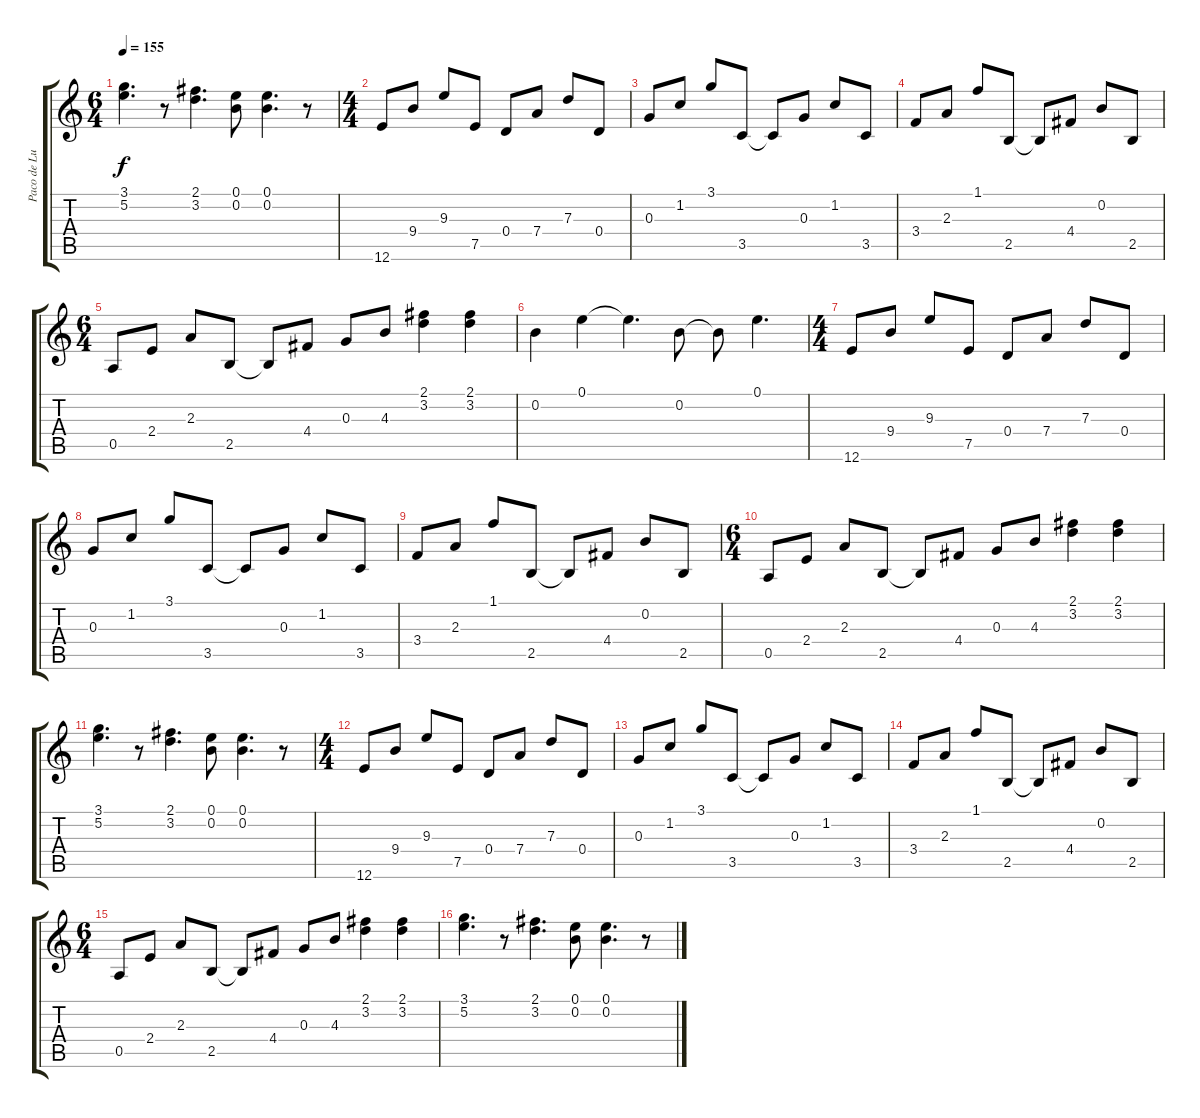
\track ("Paco de Lucia" "Paco de Lu") {instrument acousticguitarnylon}
\staff {score tabs}
\tuning (E4 B3 G3 D3 A2 E2) {hide}
\ts (6 4)
\tempo 155
\clef g2
\ks c
(3.1 5.2).4{d dy f} r.8 (2.1 3.2).4{d} (0.1 0.2).8 (0.1 0.2).4{d} r.8 |
\ts (4 4)
12.6.8 9.4.8 9.3.8 7.5.8 0.4.8 7.4.8 7.3.8 0.4.8 |
0.3.8 1.2.8 3.1.8 3.5.8 3.5{t}.8 0.3.8 1.2.8 3.5.8 |
3.4.8 2.3.8 1.1.8 2.5.8 2.5{t}.8 4.4.8 0.2.8 2.5.8 |
\ts (6 4)
0.5.8 2.4.8 2.3.8 2.5.8 2.5{t}.8 4.4.8 0.3.8 4.3.8 (2.1 3.2).4 (2.1 3.2).4 |
0.2.4 0.1.4 0.1{t}.4{d} 0.2.8 0.2{t}.8 0.1.4{d} |
\ts (4 4)
12.6.8 9.4.8 9.3.8 7.5.8 0.4.8 7.4.8 7.3.8 0.4.8 |
0.3.8 1.2.8 3.1.8 3.5.8 3.5{t}.8 0.3.8 1.2.8 3.5.8 |
3.4.8 2.3.8 1.1.8 2.5.8 2.5{t}.8 4.4.8 0.2.8 2.5.8 |
\ts (6 4)
0.5.8 2.4.8 2.3.8 2.5.8 2.5{t}.8 4.4.8 0.3.8 4.3.8 (2.1 3.2).4 (2.1 3.2).4 |
(3.1 5.2).4{d} r.8 (2.1 3.2).4{d} (0.1 0.2).8 (0.1 0.2).4{d} r.8 |
\ts (4 4)
12.6.8 9.4.8 9.3.8 7.5.8 0.4.8 7.4.8 7.3.8 0.4.8 |
0.3.8 1.2.8 3.1.8 3.5.8 3.5{t}.8 0.3.8 1.2.8 3.5.8 |
3.4.8 2.3.8 1.1.8 2.5.8 2.5{t}.8 4.4.8 0.2.8 2.5.8 |
\ts (6 4)
0.5.8 2.4.8 2.3.8 2.5.8 2.5{t}.8 4.4.8 0.3.8 4.3.8 (2.1 3.2).4 (2.1 3.2).4 |
(3.1 5.2).4{d} r.8 (2.1 3.2).4{d} (0.1 0.2).8 (0.1 0.2).4{d} r.8
